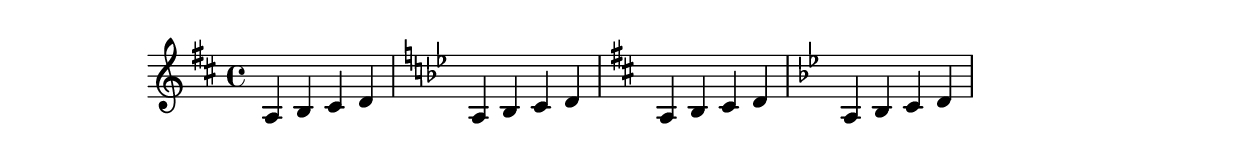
%% DO NOT EDIT this file manually; it is automatically
%% generated from LSR http://lsr.dsi.unimi.it
%% Make any changes in LSR itself, or in Documentation/snippets/new/ ,
%% and then run scripts/auxiliar/makelsr.py
%%
%% This file is in the public domain.
\version "2.14.2"

\header {
  lsrtags = "automatic-notation, pitches"

  texidoc = "
When the key signature changes, natural signs are automatically printed
to cancel any accidentals from previous key signatures.  This may be
prevented by setting to @code{f} the @code{printKeyCancellation}
property in the @code{Staff} context.

"
  doctitle = "Preventing natural signs from being printed when the key signature changes"
} % begin verbatim


\relative c' {
  \key d \major
  a4 b cis d
  \key g \minor
  a4 bes c d
  \set Staff.printKeyCancellation = ##f
  \key d \major
  a4 b cis d
  \key g \minor
  a4 bes c d
}
